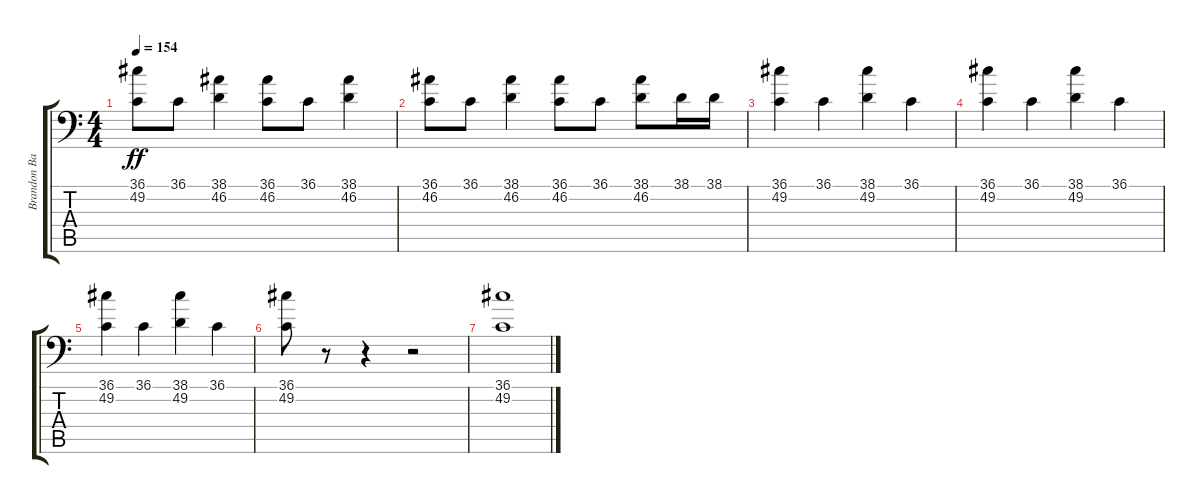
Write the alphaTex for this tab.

\track ("Brandon Barnes - Drums" "Brandon Ba") {instrument acousticgrandpiano}
\staff {score tabs}
\tuning (C-1 C-1 C-1 C-1 C-1 C-1) {hide}
\ts (4 4)
\tempo 154
\clef f4
\ks c
(36.1 49.2).8{dy ff} 36.1.8 (38.1 46.2).4 (36.1 46.2).8 36.1.8 (38.1 46.2).4 |
(36.1 46.2).8 36.1.8 (38.1 46.2).4 (36.1 46.2).8 36.1.8 (38.1 46.2).8 38.1.16 38.1.16 |
(36.1 49.2).4 36.1.4 (38.1 49.2).4 36.1.4 |
(36.1 49.2).4 36.1.4 (38.1 49.2).4 36.1.4 |
(36.1 49.2).4 36.1.4 (38.1 49.2).4 36.1.4 |
(36.1 49.2).8 r.8 r.4 r.2 |
(36.1 49.2).1
